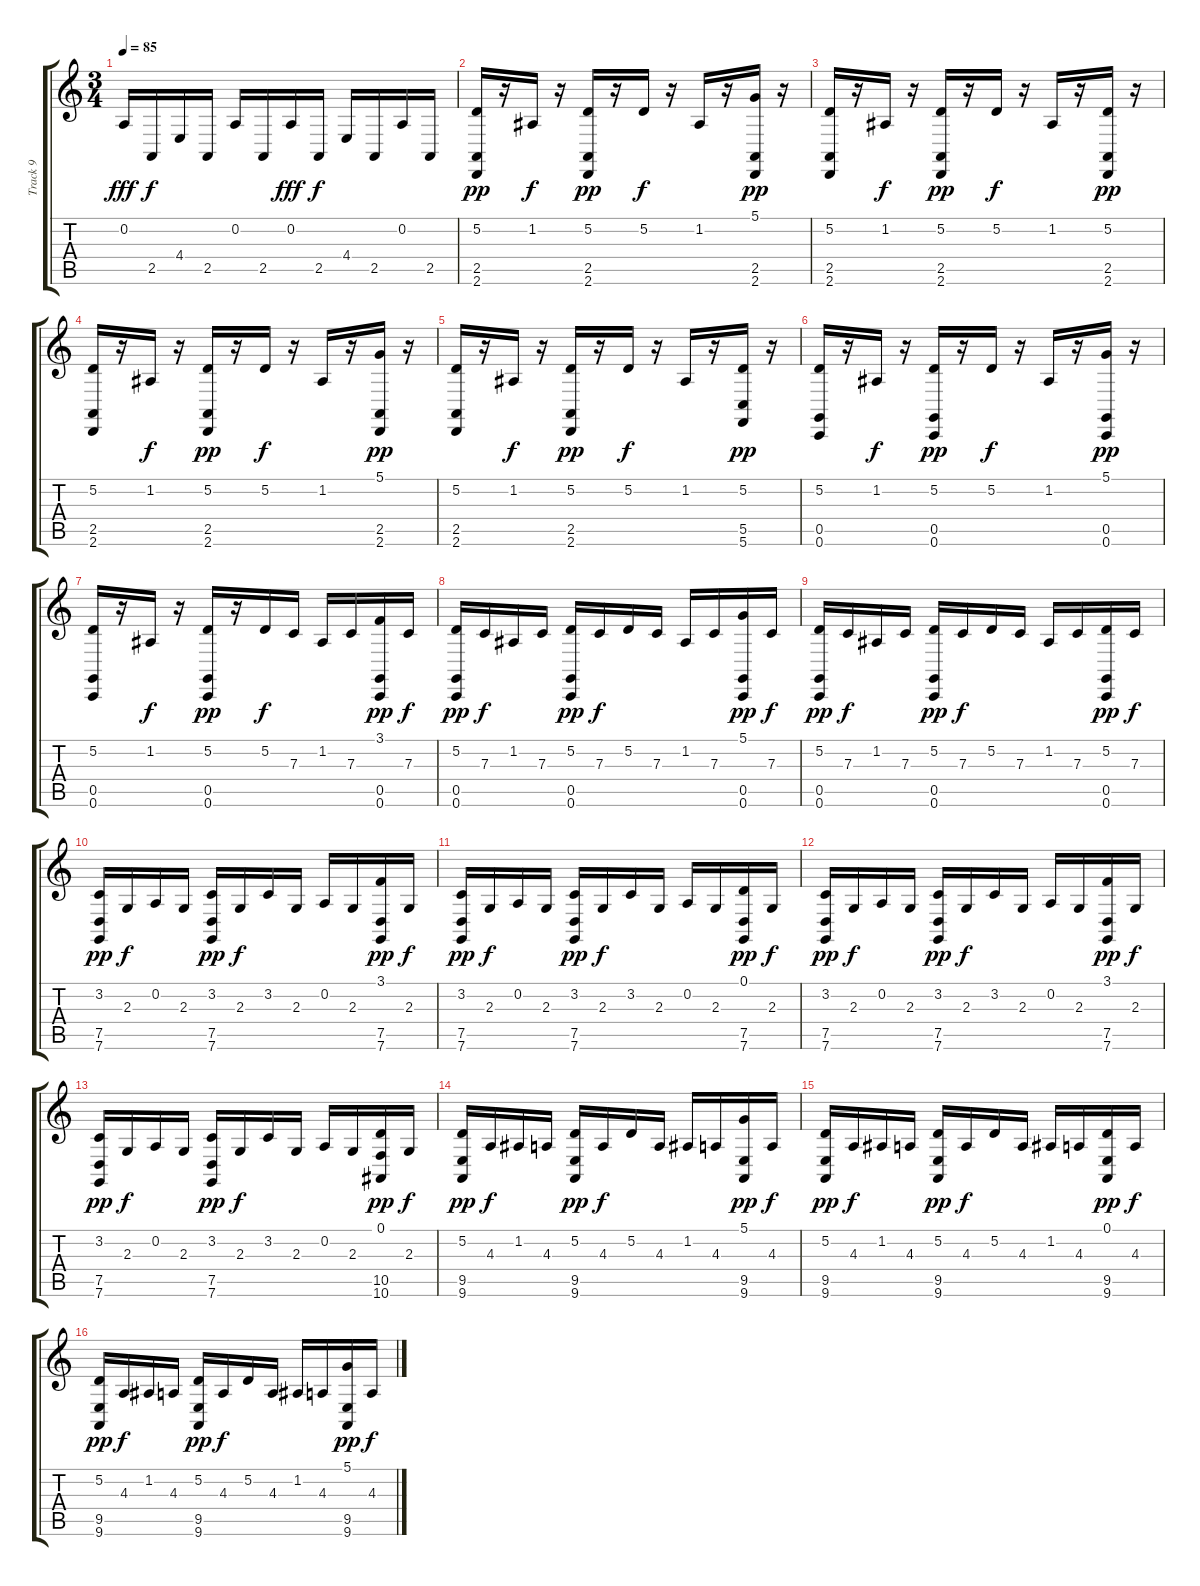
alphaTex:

\track ("Track 9" "Track 9") {instrument violin}
\staff {score tabs}
\tuning (D4 A3 F3 C3 G2 C2) {hide}
\ts (3 4)
\tempo 85
\clef g2
\ks c
0.2.16{dy fff} 2.5.16{dy f} 4.4.16 2.5.16 0.2.16 2.5.16 0.2.16{dy fff} 2.5.16{dy f} 4.4.16 2.5.16 0.2.16 2.5.16 |
(5.2 2.5 2.6).16{dy pp volume 11} r.16 1.2.16{dy f} r.16 (5.2 2.5 2.6).16{dy pp} r.16 5.2.16{dy f} r.16 1.2.16 r.16 (5.1 2.5 2.6).16{dy pp} r.16 |
(5.2 2.5 2.6).16{volume 8} r.16 1.2.16{dy f} r.16 (5.2 2.5 2.6).16{dy pp} r.16 5.2.16{dy f} r.16 1.2.16 r.16 (5.2 2.5 2.6).16{dy pp} r.16 |
(5.2 2.5 2.6).16 r.16 1.2.16{dy f} r.16 (5.2 2.5 2.6).16{dy pp} r.16 5.2.16{dy f} r.16 1.2.16 r.16 (5.1 2.5 2.6).16{dy pp} r.16 |
(5.2 2.5 2.6).16 r.16 1.2.16{dy f} r.16 (5.2 2.5 2.6).16{dy pp} r.16 5.2.16{dy f volume 12} r.16 1.2.16 r.16 (5.2 5.5 5.6).16{dy pp} r.16 |
(5.2 0.5 0.6).16{volume 11} r.16 1.2.16{dy f} r.16 (5.2 0.5 0.6).16{dy pp} r.16 5.2.16{dy f} r.16 1.2.16 r.16 (5.1 0.5 0.6).16{dy pp} r.16 |
(5.2 0.5 0.6).16{volume 8} r.16 1.2.16{dy f} r.16 (5.2 0.5 0.6).16{dy pp} r.16 5.2.16{dy f} 7.3.16 1.2.16 7.3.16 (3.1 0.5 0.6).16{dy pp} 7.3.16{dy f} |
(5.2 0.5 0.6).16{dy pp} 7.3.16{dy f} 1.2.16 7.3.16 (5.2 0.5 0.6).16{dy pp} 7.3.16{dy f} 5.2.16 7.3.16 1.2.16 7.3.16 (5.1 0.5 0.6).16{dy pp} 7.3.16{dy f} |
(5.2 0.5 0.6).16{dy pp} 7.3.16{dy f} 1.2.16 7.3.16 (5.2 0.5 0.6).16{dy pp} 7.3.16{dy f} 5.2.16{volume 12} 7.3.16 1.2.16 7.3.16 (5.2 0.5 0.6).16{dy pp} 7.3.16{dy f} |
(3.2 7.5 7.6).16{dy pp} 2.3.16{dy f} 0.2.16 2.3.16 (3.2 7.5 7.6).16{dy pp} 2.3.16{dy f} 3.2.16 2.3.16 0.2.16 2.3.16 (3.1 7.5 7.6).16{dy pp} 2.3.16{dy f} |
(3.2 7.5 7.6).16{dy pp} 2.3.16{dy f} 0.2.16 2.3.16 (3.2 7.5 7.6).16{dy pp} 2.3.16{dy f} 3.2.16 2.3.16 0.2.16 2.3.16 (0.1 7.5 7.6).16{dy pp} 2.3.16{dy f} |
(3.2 7.5 7.6).16{dy pp volume 8} 2.3.16{dy f} 0.2.16 2.3.16 (3.2 7.5 7.6).16{dy pp} 2.3.16{dy f} 3.2.16 2.3.16 0.2.16 2.3.16 (3.1 7.5 7.6).16{dy pp} 2.3.16{dy f} |
(3.2 7.5 7.6).16{dy pp} 2.3.16{dy f} 0.2.16 2.3.16 (3.2 7.5 7.6).16{dy pp} 2.3.16{dy f} 3.2.16 2.3.16 0.2.16 2.3.16 (0.1 10.5 10.6).16{dy pp} 2.3.16{dy f} |
(5.2 9.5 9.6).16{dy pp} 4.3.16{dy f} 1.2.16 4.3.16 (5.2 9.5 9.6).16{dy pp} 4.3.16{dy f} 5.2.16{volume 14} 4.3.16 1.2.16 4.3.16 (5.1 9.5 9.6).16{dy pp} 4.3.16{dy f} |
(5.2 9.5 9.6).16{dy pp} 4.3.16{dy f} 1.2.16 4.3.16 (5.2 9.5 9.6).16{dy pp} 4.3.16{dy f} 5.2.16 4.3.16 1.2.16 4.3.16 (0.1 9.5 9.6).16{dy pp} 4.3.16{dy f} |
(5.2 9.5 9.6).16{dy pp volume 8} 4.3.16{dy f} 1.2.16 4.3.16 (5.2 9.5 9.6).16{dy pp} 4.3.16{dy f} 5.2.16 4.3.16 1.2.16 4.3.16 (5.1 9.5 9.6).16{dy pp} 4.3.16{dy f}
